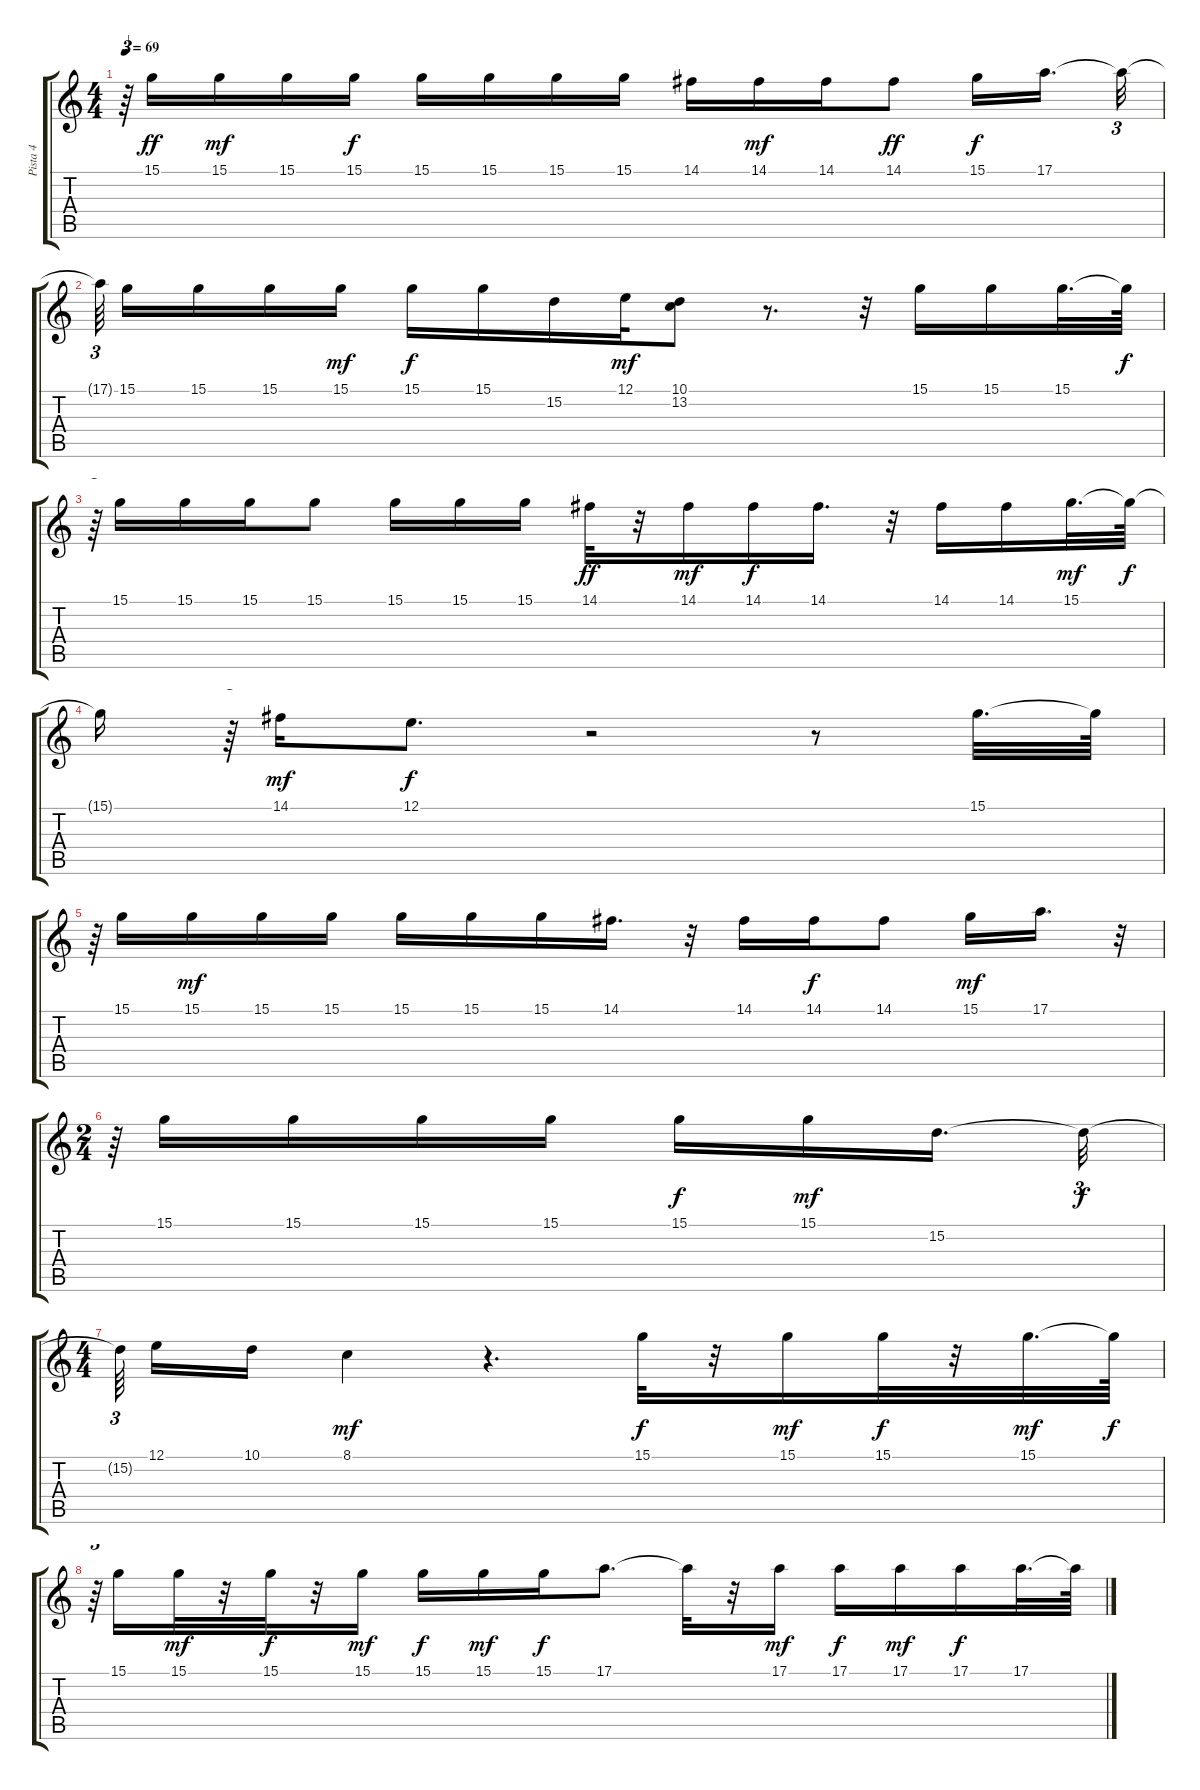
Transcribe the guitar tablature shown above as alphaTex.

\track ("Pista 4" "Pista 4") {instrument flute}
\staff {score tabs}
\tuning (E4 B3 G3 D3 A2 E2) {hide}
\ts (4 4)
\tempo 69
\clef g2
\ks c
r.64{tu (3 2) dy f} 15.1.16{dy ff} 15.1.16{dy mf} 15.1.16 15.1.16{dy f} 15.1.16 15.1.16 15.1.16 15.1.16 14.1.16 14.1.16{dy mf} 14.1.16 14.1.8{dy ff} 15.1.16{dy f} 17.1.16{d} 17.1{t}.32{tu (3 2)} |
17.1{t}.64{tu (3 2)} 15.1.16 15.1.16 15.1.16 15.1.16{dy mf} 15.1.16{dy f} 15.1.16 15.2.16 12.1.32{dy mf} (10.1 13.2).8 r.8{d} r.32 15.1.16 15.1.16 15.1.32{d} 15.1{t}.64{dy f} |
r.64{tu (3 2)} 15.1.16 15.1.16 15.1.16 15.1.8 15.1.16 15.1.16 15.1.16 14.1.32{dy ff} r.32 14.1.16{dy mf} 14.1.16{dy f} 14.1.16{d} r.32 14.1.16 14.1.16 15.1.32{d dy mf} 15.1{t}.64{dy f} |
15.1{t}.16 r.64{tu (3 2)} 14.1.16{dy mf} 12.1.8{d dy f} r.2 r.8 15.1.32{d} 15.1{t}.64 |
r.64{tu (3 2)} 15.1.16 15.1.16{dy mf} 15.1.16 15.1.16 15.1.16 15.1.16 15.1.16 14.1.16{d} r.32 14.1.16 14.1.16{dy f} 14.1.8 15.1.16{dy mf} 17.1.16{d} r.32{tu (3 2)} |
\ts (2 4)
r.64{tu (3 2)} 15.1.16 15.1.16 15.1.16 15.1.16 15.1.16{dy f} 15.1.16{dy mf} 15.2.16{d} 15.2{t}.32{tu (3 2) dy f} |
\ts (4 4)
15.2{t}.64{tu (3 2)} 12.1.16 10.1.16 8.1.4{dy mf} r.4{d} 15.1.32{dy f} r.32 15.1.16{dy mf} 15.1.32{dy f} r.32 15.1.32{d dy mf} 15.1{t}.64{dy f} |
r.64{tu (3 2)} 15.1.16 15.1.32{dy mf} r.32 15.1.32{dy f} r.32 15.1.16{dy mf} 15.1.16{dy f} 15.1.16{dy mf} 15.1.16{dy f} 17.1.8{d} 17.1{t}.32 r.32 17.1.16{dy mf} 17.1.16{dy f} 17.1.16{dy mf} 17.1.16{dy f} 17.1.32{d} 17.1{t}.64
